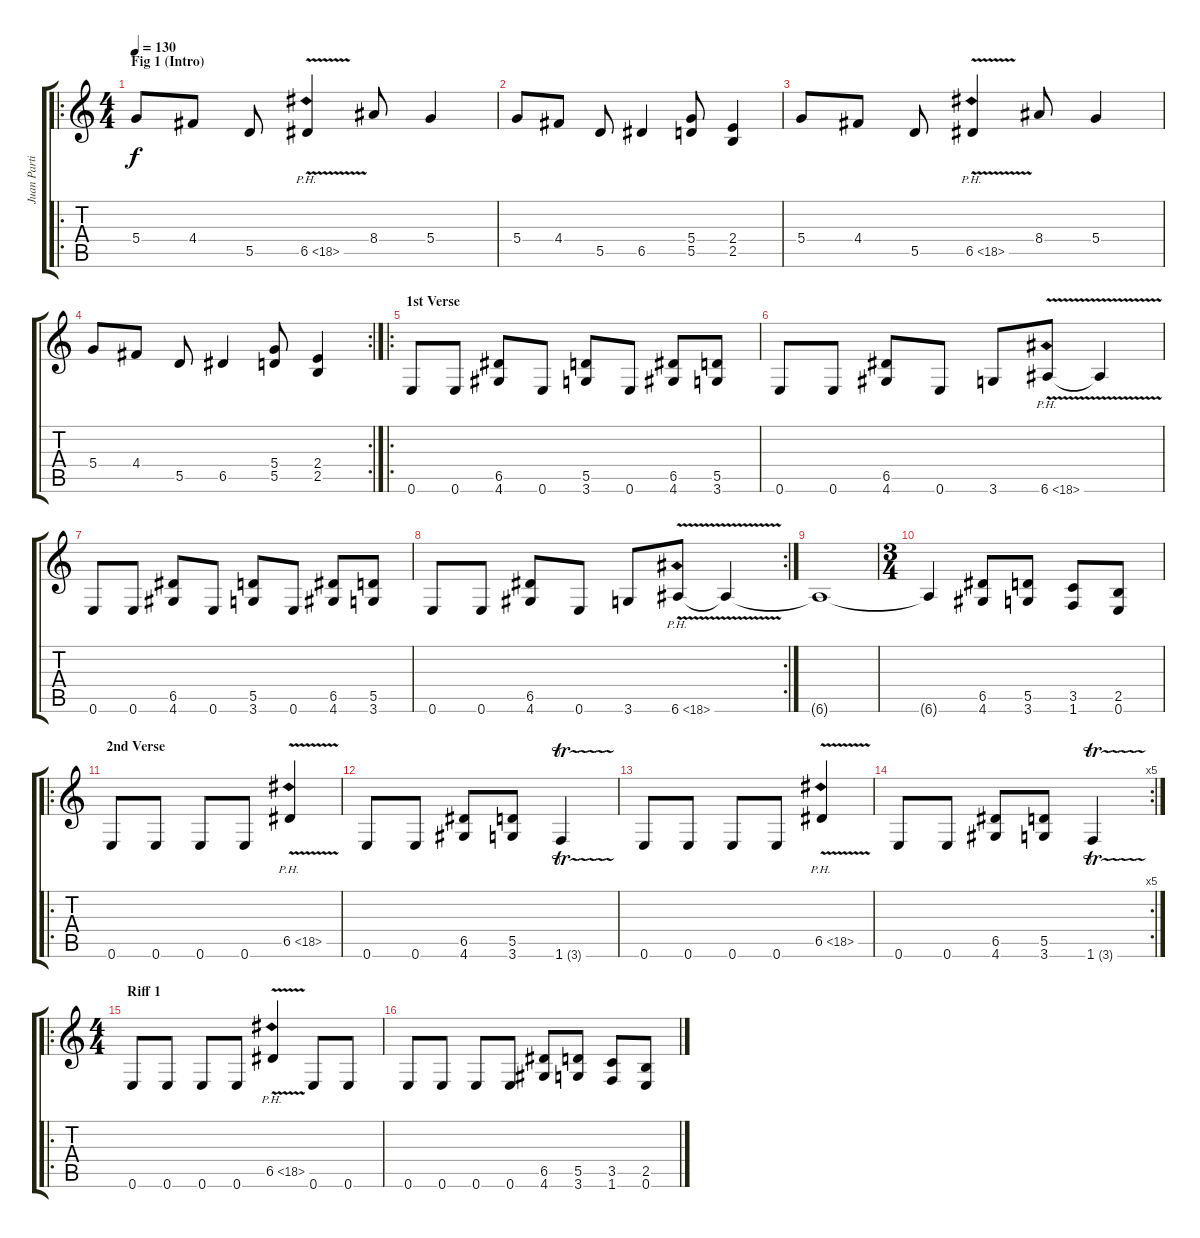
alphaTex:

\track ("Juan Partida" "Juan Parti") {instrument distortionguitar}
\staff {score tabs}
\tuning (E4 B3 G3 D3 A2 E2) {hide}
\ro
\ts (4 4)
\section ("" "Fig 1 (Intro)")
\tempo 130
\clef g2
\ks c
5.4.8{dy f instrument distortionguitar} 4.4.8 5.5.8 6.5{ph 12 v}.4 8.4.8 5.4.4 |
5.4.8 4.4.8 5.5.8 6.5.4 (5.4 5.5).8 (2.4 2.5).4 |
5.4.8 4.4.8 5.5.8 6.5{ph 12 v}.4 8.4.8 5.4.4 |
\rc 2
5.4.8 4.4.8 5.5.8 6.5.4 (5.4 5.5).8 (2.4 2.5).4 |
\ro
\section ("" "1st Verse")
0.6.8 0.6.8 (6.5 4.6).8 0.6.8 (5.5 3.6).8 0.6.8 (6.5 4.6).8 (5.5 3.6).8 |
0.6.8 0.6.8 (6.5 4.6).8 0.6.8 3.6.8 6.6{ph 12 v}.8 6.6{t}.4 |
0.6.8 0.6.8 (6.5 4.6).8 0.6.8 (5.5 3.6).8 0.6.8 (6.5 4.6).8 (5.5 3.6).8 |
\rc 2
0.6.8 0.6.8 (6.5 4.6).8 0.6.8 3.6.8 6.6{ph 12 v}.8 6.6{t}.4 |
6.6{t}.1 |
\ts (3 4)
6.6{t}.4 (6.5 4.6).8 (5.5 3.6).8 (3.5 1.6).8 (2.5 0.6).8 |
\ro
\section ("" "2nd Verse")
0.6.8 0.6.8 0.6.8 0.6.8 6.5{ph 12 v}.4 |
0.6.8 0.6.8 (6.5 4.6).8 (5.5 3.6).8 1.6{tr (3 16)}.4 |
0.6.8 0.6.8 0.6.8 0.6.8 6.5{ph 12 v}.4 |
\rc 5
0.6.8 0.6.8 (6.5 4.6).8 (5.5 3.6).8 1.6{tr (3 16)}.4 |
\ro
\ts (4 4)
\section ("" "Riff 1")
0.6.8 0.6.8 0.6.8 0.6.8 6.5{ph 12 v}.4 0.6.8 0.6.8 |
0.6.8 0.6.8 0.6.8 0.6.8 (6.5 4.6).8 (5.5 3.6).8 (3.5 1.6).8 (2.5 0.6).8
